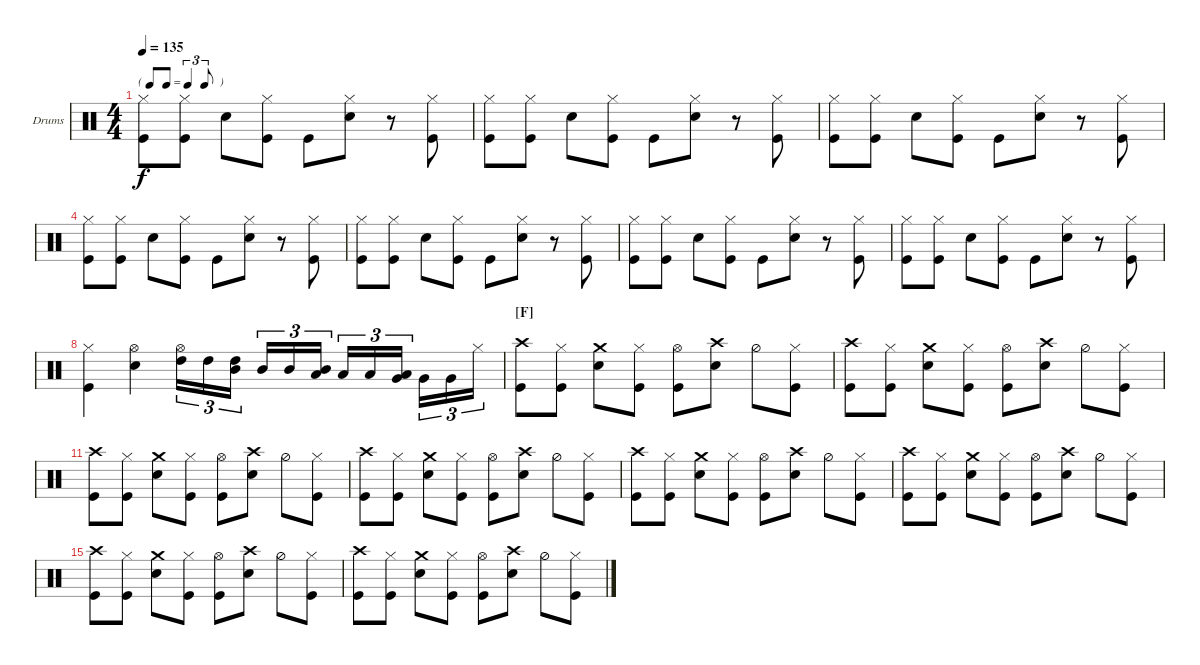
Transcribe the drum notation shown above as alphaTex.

\defaultSystemsLayout 4
\bracketExtendMode nobrackets
\firstSystemTrackNameOrientation horizontal
\otherSystemsTrackNameOrientation horizontal
\defaultBarNumberDisplay FirstOfSystem
\track ("Drum" "Drums") {instrument percussion}
\staff {score}
\articulation defaults
\ts (4 4)
\tf triplet8th
\scale
0.225806
\tempo 135
\accidentals auto
\clef neutral
\ottava regular
\simile none
\scale
0.25
\ks c
("Kick (hit)" "Hi-Hat (closed)").8{dy f} ("Kick (hit)" "Hi-Hat (closed)").8 "Snare (hit) 2".8 ("Kick (hit)" "Hi-Hat (closed)").8 "Kick (hit)".8 ("Snare (hit) 2" "Hi-Hat (closed)").8 r.8 ("Kick (hit)" "Hi-Hat (closed)").8 |
\scale
0.322581
\scale
0.25 ("Kick (hit)" "Hi-Hat (closed)").8 ("Kick (hit)" "Hi-Hat (closed)").8 "Snare (hit) 2".8 ("Kick (hit)" "Hi-Hat (closed)").8 "Kick (hit)".8 ("Snare (hit) 2" "Hi-Hat (closed)").8 r.8 ("Kick (hit)" "Hi-Hat (closed)").8 |
\scale
0.225806
\scale
0.25 ("Kick (hit)" "Hi-Hat (closed)").8 ("Kick (hit)" "Hi-Hat (closed)").8 "Snare (hit) 2".8 ("Kick (hit)" "Hi-Hat (closed)").8 "Kick (hit)".8 ("Snare (hit) 2" "Hi-Hat (closed)").8 r.8 ("Kick (hit)" "Hi-Hat (closed)").8 |
\scale
0.225806
\scale
0.25 ("Kick (hit)" "Hi-Hat (closed)").8 ("Kick (hit)" "Hi-Hat (closed)").8 "Snare (hit) 2".8 ("Kick (hit)" "Hi-Hat (closed)").8 "Kick (hit)".8 ("Snare (hit) 2" "Hi-Hat (closed)").8 r.8 ("Kick (hit)" "Hi-Hat (closed)").8 |
\scale
0.265957
\scale
0.197287 ("Kick (hit)" "Hi-Hat (closed)").8 ("Kick (hit)" "Hi-Hat (closed)").8 "Snare (hit) 2".8 ("Kick (hit)" "Hi-Hat (closed)").8 "Kick (hit)".8 ("Snare (hit) 2" "Hi-Hat (closed)").8 r.8 ("Kick (hit)" "Hi-Hat (closed)").8 |
\scale
0.244681
\scale
0.197287 ("Kick (hit)" "Hi-Hat (closed)").8 ("Kick (hit)" "Hi-Hat (closed)").8 "Snare (hit) 2".8 ("Kick (hit)" "Hi-Hat (closed)").8 "Kick (hit)".8 ("Snare (hit) 2" "Hi-Hat (closed)").8 r.8 ("Kick (hit)" "Hi-Hat (closed)").8 |
\scale
0.265957
\scale
0.197287 ("Kick (hit)" "Hi-Hat (closed)").8 ("Kick (hit)" "Hi-Hat (closed)").8 "Snare (hit) 2".8 ("Kick (hit)" "Hi-Hat (closed)").8 "Kick (hit)".8 ("Snare (hit) 2" "Hi-Hat (closed)").8 r.8 ("Kick (hit)" "Hi-Hat (closed)").8 |
\scale
0.223404
\scale
0.408138 ("Kick (hit)" "Hi-Hat (closed)").4 ("Snare (hit) 2" "Hi-Hat (open)").4 ("Hi-Hat (open)" "High Tom (hit)").16{tu (3 2)} "High Tom (hit)".16{tu (3 2)} ("High Tom (hit)" "Mid Tom (hit)").16{tu (3 2)} "Mid Tom (hit)".16{tu (3 2)} "Mid Tom (hit)".16{tu (3 2)} ("Mid Tom (hit)" "Low Tom (hit)").16{tu (3 2)} "Low Tom (hit)".16{tu (3 2)} "Low Tom (hit)".16{tu (3 2)} ("Low Tom (hit)" "Very Low Tom (hit)").16{tu (3 2)} "Very Low Tom (hit)".16{tu (3 2)} "Very Low Tom (hit)".16{tu (3 2)} "Hi-Hat (closed)".16{tu (3 2)} |
\section ("F" "")
\scale
0.25
\scale
0.25 ("Kick (hit)" "Crash high (hit)").8 ("Kick (hit)" "Hi-Hat (closed)").8 ("Snare (hit) 2" "Crash medium (hit)").8 ("Kick (hit)" "Hi-Hat (closed)").8 ("Kick (hit)" "Hi-Hat (open)").8 ("Snare (hit) 2" "Crash high (hit)").8 "Hi-Hat (half)".8 ("Kick (hit)" "Hi-Hat (closed)").8 |
\scale
0.25
\scale
0.25 ("Kick (hit)" "Crash high (hit)").8 ("Kick (hit)" "Hi-Hat (closed)").8 ("Snare (hit) 2" "Crash medium (hit)").8 ("Kick (hit)" "Hi-Hat (closed)").8 ("Kick (hit)" "Hi-Hat (open)").8 ("Snare (hit) 2" "Crash high (hit)").8 "Hi-Hat (half)".8 ("Kick (hit)" "Hi-Hat (closed)").8 |
\scale
0.25
\scale
0.25 ("Kick (hit)" "Crash high (hit)").8 ("Kick (hit)" "Hi-Hat (closed)").8 ("Snare (hit) 2" "Crash medium (hit)").8 ("Kick (hit)" "Hi-Hat (closed)").8 ("Kick (hit)" "Hi-Hat (open)").8 ("Snare (hit) 2" "Crash high (hit)").8 "Hi-Hat (half)".8 ("Kick (hit)" "Hi-Hat (closed)").8 |
\scale
0.25
\scale
0.25 ("Kick (hit)" "Crash high (hit)").8 ("Kick (hit)" "Hi-Hat (closed)").8 ("Snare (hit) 2" "Crash medium (hit)").8 ("Kick (hit)" "Hi-Hat (closed)").8 ("Kick (hit)" "Hi-Hat (open)").8 ("Snare (hit) 2" "Crash high (hit)").8 "Hi-Hat (half)".8 ("Kick (hit)" "Hi-Hat (closed)").8 |
\scale
0.25
\scale
0.25 ("Kick (hit)" "Crash high (hit)").8 ("Kick (hit)" "Hi-Hat (closed)").8 ("Snare (hit) 2" "Crash medium (hit)").8 ("Kick (hit)" "Hi-Hat (closed)").8 ("Kick (hit)" "Hi-Hat (open)").8 ("Snare (hit) 2" "Crash high (hit)").8 "Hi-Hat (half)".8 ("Kick (hit)" "Hi-Hat (closed)").8 |
\scale
0.25
\scale
0.25 ("Kick (hit)" "Crash high (hit)").8 ("Kick (hit)" "Hi-Hat (closed)").8 ("Snare (hit) 2" "Crash medium (hit)").8 ("Kick (hit)" "Hi-Hat (closed)").8 ("Kick (hit)" "Hi-Hat (open)").8 ("Snare (hit) 2" "Crash high (hit)").8 "Hi-Hat (half)".8 ("Kick (hit)" "Hi-Hat (closed)").8 |
\scale
0.25
\scale
0.25 ("Kick (hit)" "Crash high (hit)").8 ("Kick (hit)" "Hi-Hat (closed)").8 ("Snare (hit) 2" "Crash medium (hit)").8 ("Kick (hit)" "Hi-Hat (closed)").8 ("Kick (hit)" "Hi-Hat (open)").8 ("Snare (hit) 2" "Crash high (hit)").8 "Hi-Hat (half)".8 ("Kick (hit)" "Hi-Hat (closed)").8 |
\scale
0.25
\scale
0.25 ("Kick (hit)" "Crash high (hit)").8 ("Kick (hit)" "Hi-Hat (closed)").8 ("Snare (hit) 2" "Crash medium (hit)").8 ("Kick (hit)" "Hi-Hat (closed)").8 ("Kick (hit)" "Hi-Hat (open)").8 ("Snare (hit) 2" "Crash high (hit)").8 "Hi-Hat (half)".8 ("Kick (hit)" "Hi-Hat (closed)").8
